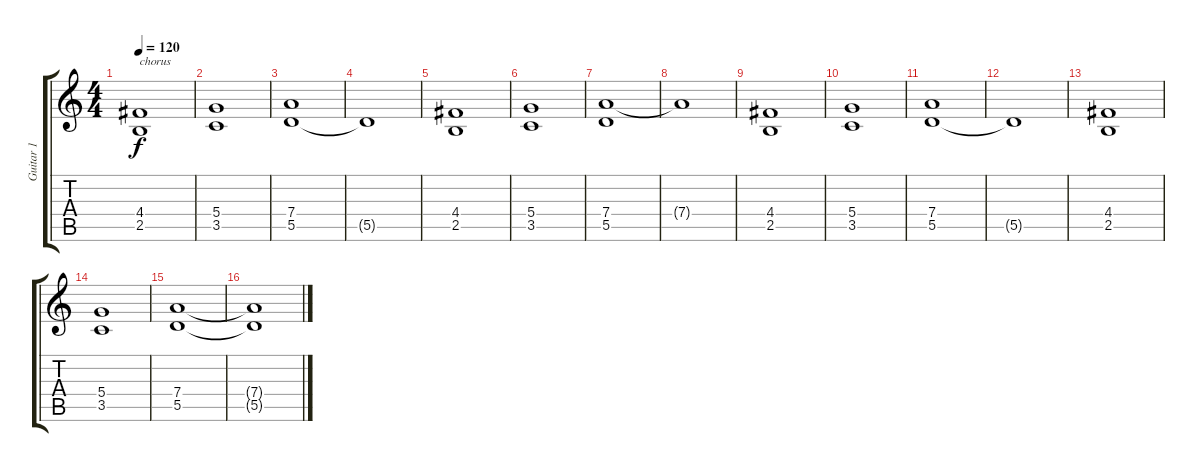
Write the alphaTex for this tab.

\track ("Guitar 1" "Guitar 1") {instrument distortionguitar}
\staff {score tabs}
\tuning (E4 B3 G3 D3 A2 E2) {hide}
\ts (4 4)
\tempo 120
\clef g2
\ks c
(4.4 2.5).1{txt "chorus" dy f} |
(5.4 3.5).1 |
(7.4 5.5).1 |
5.5{t}.1 |
(4.4 2.5).1 |
(5.4 3.5).1 |
(7.4 5.5).1 |
7.4{t}.1 |
(4.4 2.5).1 |
(5.4 3.5).1 |
(7.4 5.5).1 |
5.5{t}.1 |
(4.4 2.5).1 |
(5.4 3.5).1 |
(7.4 5.5).1 |
(7.4{t} 5.5{t}).1
